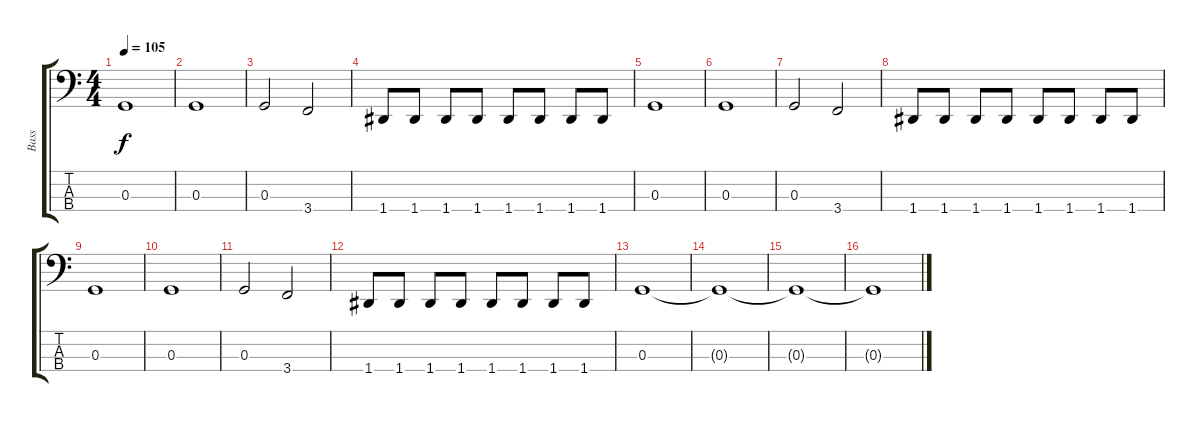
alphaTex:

\track ("Bass" "Bass") {instrument electricbassfinger}
\staff {score tabs}
\tuning (F2 C2 G1 D1) {hide}
\ts (4 4)
\tempo 105
\clef f4
\ks c
0.3.1{dy f} |
0.3.1 |
0.3.2 3.4.2 |
1.4.8 1.4.8 1.4.8 1.4.8 1.4.8 1.4.8 1.4.8 1.4.8 |
0.3.1 |
0.3.1 |
0.3.2 3.4.2 |
1.4.8 1.4.8 1.4.8 1.4.8 1.4.8 1.4.8 1.4.8 1.4.8 |
0.3.1 |
0.3.1 |
0.3.2 3.4.2 |
1.4.8 1.4.8 1.4.8 1.4.8 1.4.8 1.4.8 1.4.8 1.4.8 |
0.3.1{volume 8} |
0.3{t}.1 |
0.3{t}.1 |
0.3{t}.1
